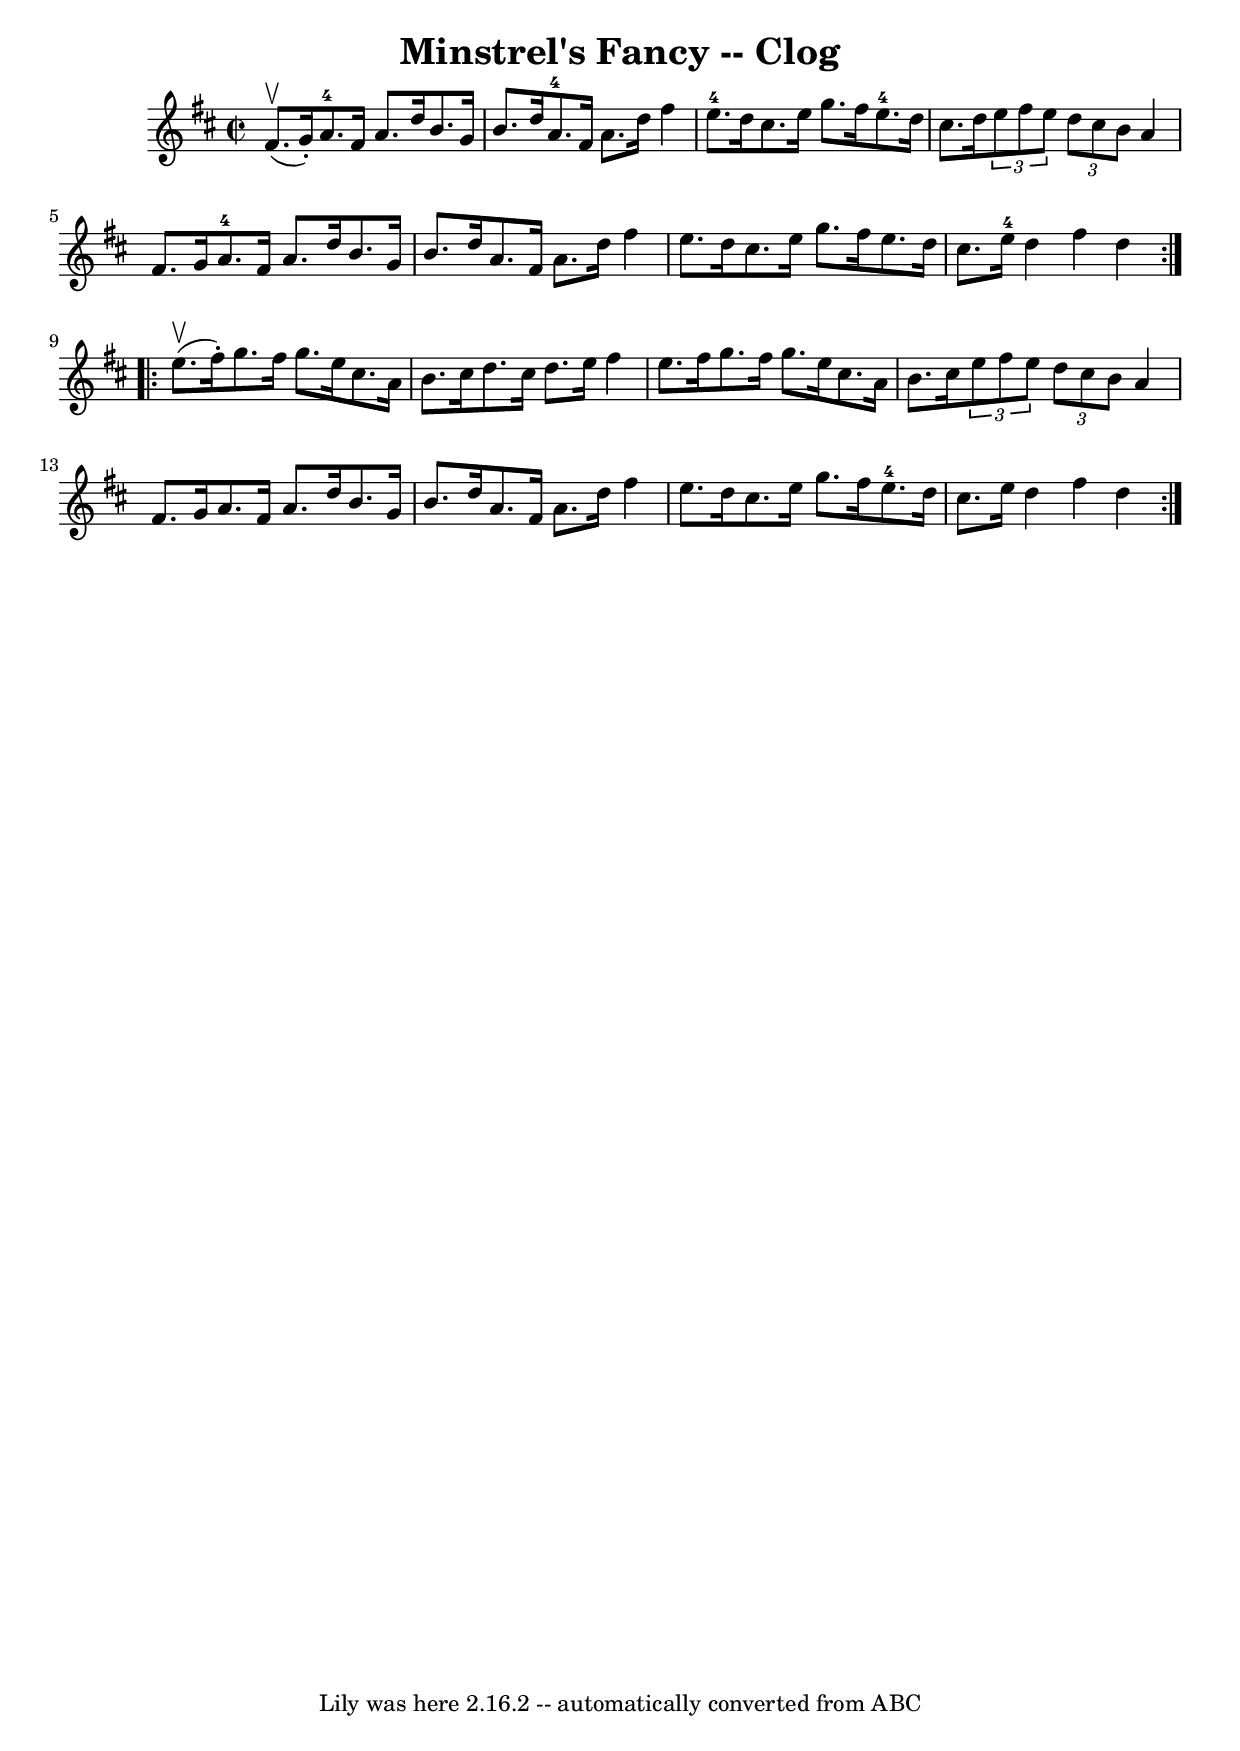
\version "2.16.2"
\include "Mammoth.ily"
\header {
  %% book = "Ryan's Mammoth Collection"
  crossRefNumber = "1"
  footnotes = "\\\\157 936"
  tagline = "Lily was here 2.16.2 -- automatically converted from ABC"
  title = "Minstrel's Fancy -- Clog"

}
voicedefault =  {



  \repeat volta 2 {

    \override Staff.TimeSignature #'style = #'C
    \time 2/2 
    \key d \major
    fis'8.^\upbow(g'16-.) |
    a'8.-4 fis'16 a'8. d''16 b'8. g'16 b'8. d''16    |
    
    a'8.-4 fis'16 a'8. d''16 fis''4 e''8.-4 d''16    |
    
    cis''8. e''16 g''8. fis''16 e''8.-4 d''16 cis''8.    
    d''16    |
    \times 2/3 { e''8 fis''8 e''8  
	       } \times 2/3 {   
		 d''8 cis''8 b'8  
	       } a'4 fis'8. g'16    |
    a'8.-4   
    fis'16 a'8. d''16 b'8. g'16 b'8. d''16    |
    a'8.    
    fis'16 a'8. d''16 fis''4 e''8. d''16    |
    cis''8.    
    e''16 g''8. fis''16 e''8. d''16 cis''8. e''16-4   |
    
    d''4 fis''4 d''4  
  }     
  \repeat volta 2 {
    e''8.^\upbow(fis''16-.-) |
    g''8. fis''16 g''8. e''16 cis''8. a'16 b'8.   
    cis''16    |
    d''8. cis''16 d''8. e''16 fis''4 e''8.    
    fis''16    |
    g''8. fis''16 g''8. e''16 cis''8. a'16    
    b'8. cis''16    |
    \times 2/3 { e''8 fis''8 e''8  
	       } 
    \times 2/3 { d''8 cis''8 b'8  
	       } a'4 fis'8. g'16    |
    
    a'8. fis'16 a'8. d''16 b'8. g'16 b'8. d''16    |
    
    a'8. fis'16 a'8. d''16 fis''4 e''8. d''16    |
    
    cis''8. e''16 g''8. fis''16 e''8.-4 d''16 cis''8.    
    e''16    |
    d''4 fis''4 d''4  
  }   

}

\score{
  <<

    \context Staff="default"
    {
      \voicedefault 
      
    }

  >>
  \layout {
    
  }
  \midi {
  }

}
